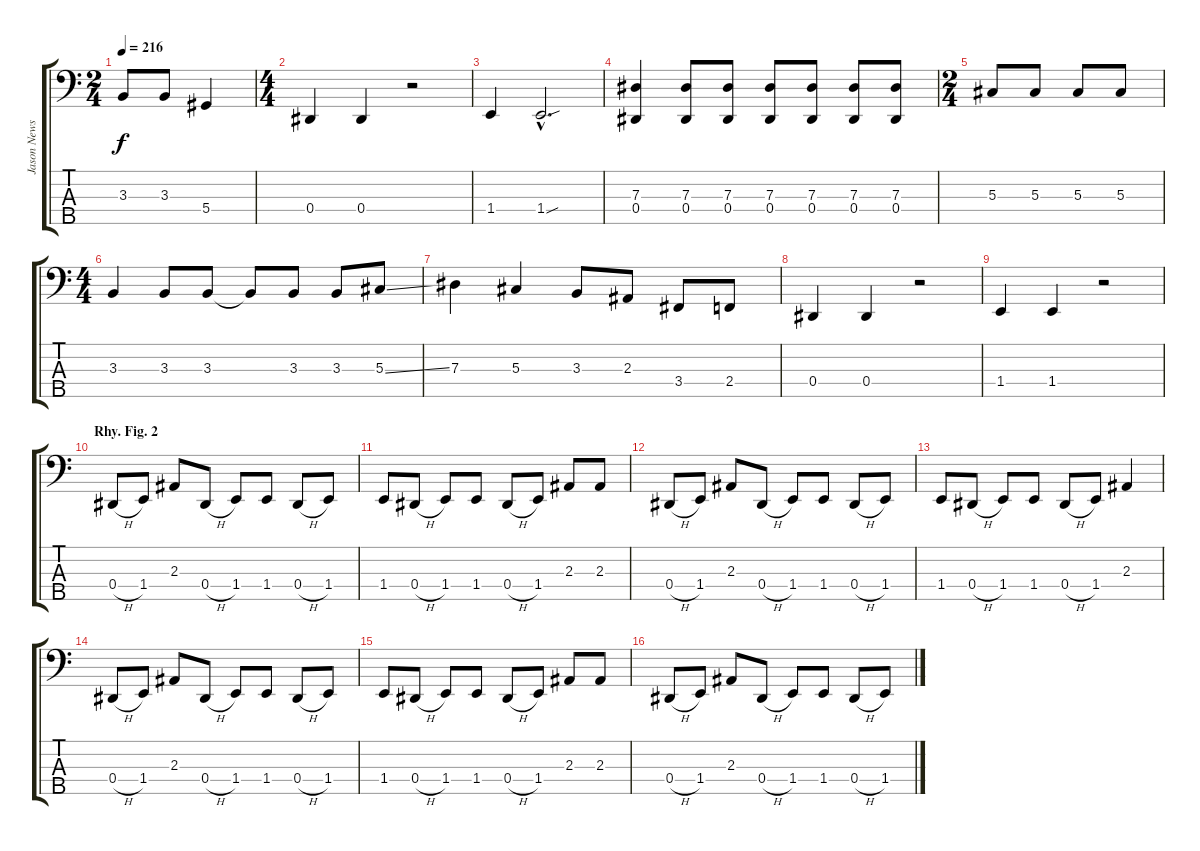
\track ("Jason Newstead (Bass)" "Jason News") {instrument electricbasspick}
\staff {score tabs}
\tuning (Gb2 Db2 Ab1 Eb1 Bb0) {hide}
\ts (2 4)
\tempo 216
\clef f4
\ks c
3.3.8{dy f} 3.3.8 5.4.4 |
\ts (4 4)
0.4.4 0.4.4 r.2 |
1.4.4 1.4{sou hac}.2{d} |
(7.3 0.4).4 (7.3 0.4).8 (7.3 0.4).8 (7.3 0.4).8 (7.3 0.4).8 (7.3 0.4).8 (7.3 0.4).8 |
\ts (2 4)
5.3.8 5.3.8 5.3.8 5.3.8 |
\ts (4 4)
3.3.4 3.3.8 3.3.8 3.3{t}.8 3.3.8 3.3.8 5.3{ss}.8 |
7.3.4 5.3.4 3.3.8 2.3.8 3.4.8 2.4.8 |
0.4.4 0.4.4 r.2 |
1.4.4 1.4.4 r.2 |
\section ("" "Rhy. Fig. 2")
0.4{h}.8 1.4.8 2.3.8 0.4{h}.8 1.4.8 1.4.8 0.4{h}.8 1.4.8 |
1.4.8 0.4{h}.8 1.4.8 1.4.8 0.4{h}.8 1.4.8 2.3.8 2.3.8 |
0.4{h}.8 1.4.8 2.3.8 0.4{h}.8 1.4.8 1.4.8 0.4{h}.8 1.4.8 |
1.4.8 0.4{h}.8 1.4.8 1.4.8 0.4{h}.8 1.4.8 2.3.4 |
0.4{h}.8 1.4.8 2.3.8 0.4{h}.8 1.4.8 1.4.8 0.4{h}.8 1.4.8 |
1.4.8 0.4{h}.8 1.4.8 1.4.8 0.4{h}.8 1.4.8 2.3.8 2.3.8 |
0.4{h}.8 1.4.8 2.3.8 0.4{h}.8 1.4.8 1.4.8 0.4{h}.8 1.4.8
